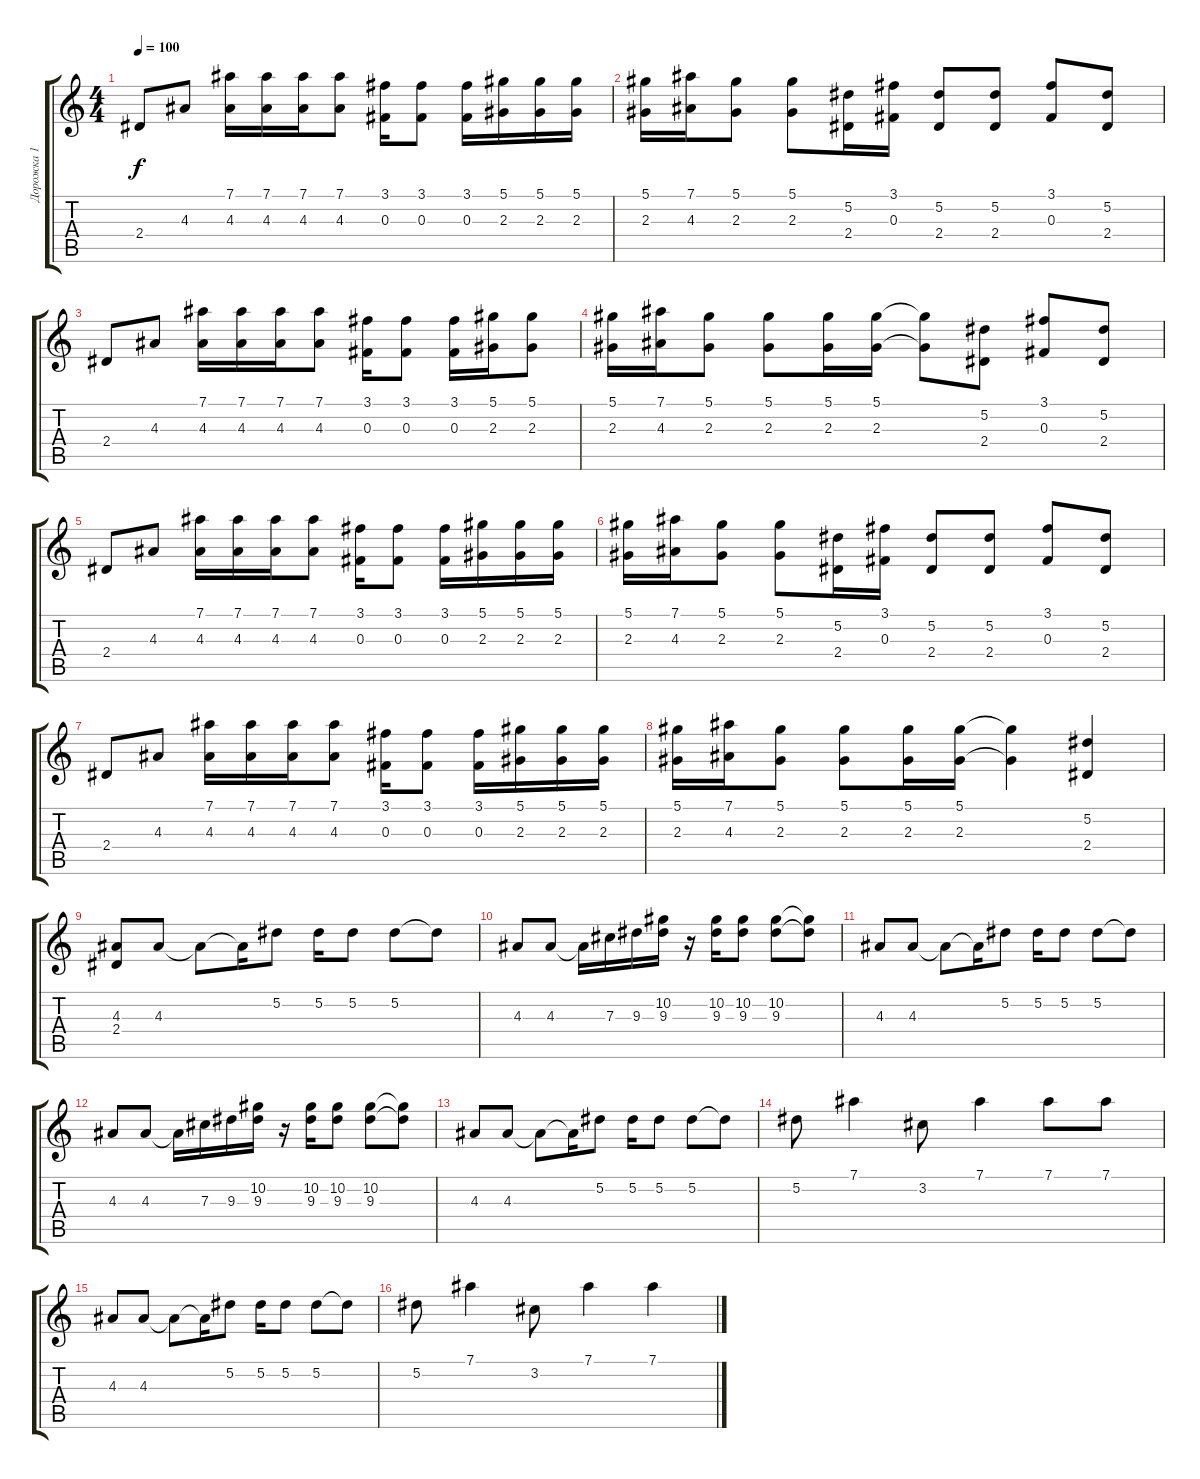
\track ("Дорожка 1" "Дорожка 1") {instrument brightacousticpiano}
\staff {score tabs}
\tuning (Eb5 Bb4 Gb4 Db4 Ab3 Db3) {hide}
\ts (4 4)
\tempo 100
\clef g2
\ks c
2.4.8{dy f balance 13} 4.3.8 (7.1 4.3).16 (7.1 4.3).16 (7.1 4.3).16 (7.1 4.3).8 (3.1 0.3).16 (3.1 0.3).8 (3.1 0.3).16 (5.1 2.3).16 (5.1 2.3).16 (5.1 2.3).16 |
(5.1 2.3).16 (7.1 4.3).16 (5.1 2.3).8 (5.1 2.3).8 (5.2 2.4).16 (3.1 0.3).16 (5.2 2.4).8 (5.2 2.4).8 (3.1 0.3).8 (5.2 2.4).8 |
2.4.8 4.3.8 (7.1 4.3).16 (7.1 4.3).16 (7.1 4.3).16 (7.1 4.3).8 (3.1 0.3).16 (3.1 0.3).8 (3.1 0.3).16 (5.1 2.3).16 (5.1 2.3).8 |
(5.1 2.3).16 (7.1 4.3).16 (5.1 2.3).8 (5.1 2.3).8 (5.1 2.3).16 (5.1 2.3).16 (5.1{t} 2.3{t}).8 (5.2 2.4).8 (3.1 0.3).8 (5.2 2.4).8 |
2.4.8 4.3.8 (7.1 4.3).16 (7.1 4.3).16 (7.1 4.3).16 (7.1 4.3).8 (3.1 0.3).16 (3.1 0.3).8 (3.1 0.3).16 (5.1 2.3).16 (5.1 2.3).16 (5.1 2.3).16 |
(5.1 2.3).16 (7.1 4.3).16 (5.1 2.3).8 (5.1 2.3).8 (5.2 2.4).16 (3.1 0.3).16 (5.2 2.4).8 (5.2 2.4).8 (3.1 0.3).8 (5.2 2.4).8 |
2.4.8 4.3.8 (7.1 4.3).16 (7.1 4.3).16 (7.1 4.3).16 (7.1 4.3).8 (3.1 0.3).16 (3.1 0.3).8 (3.1 0.3).16 (5.1 2.3).16 (5.1 2.3).16 (5.1 2.3).16 |
(5.1 2.3).16 (7.1 4.3).16 (5.1 2.3).8 (5.1 2.3).8 (5.1 2.3).16 (5.1 2.3).16 (5.1{t} 2.3{t}).4 (5.2 2.4).4 |
(4.3 2.4).8{balance 8} 4.3.8 4.3{t}.8 4.3{t}.16 5.2.8 5.2.16 5.2.8 5.2.8 5.2{t}.8 |
4.3.8 4.3.8 4.3{t}.16 7.3.16 9.3.16 (10.2 9.3).16 r.16 (10.2 9.3).16 (10.2 9.3).8 (10.2 9.3).8 (10.2{t} 9.3{t}).8 |
4.3.8 4.3.8 4.3{t}.8 4.3{t}.16 5.2.8 5.2.16 5.2.8 5.2.8 5.2{t}.8 |
4.3.8 4.3.8 4.3{t}.16 7.3.16 9.3.16 (10.2 9.3).16 r.16 (10.2 9.3).16 (10.2 9.3).8 (10.2 9.3).8 (10.2{t} 9.3{t}).8 |
4.3.8 4.3.8 4.3{t}.8 4.3{t}.16 5.2.8 5.2.16 5.2.8 5.2.8 5.2{t}.8 |
5.2.8 7.1.4 3.2.8 7.1.4 7.1.8 7.1.8 |
4.3.8 4.3.8 4.3{t}.8 4.3{t}.16 5.2.8 5.2.16 5.2.8 5.2.8 5.2{t}.8 |
5.2.8 7.1.4 3.2.8 7.1.4 7.1.4
